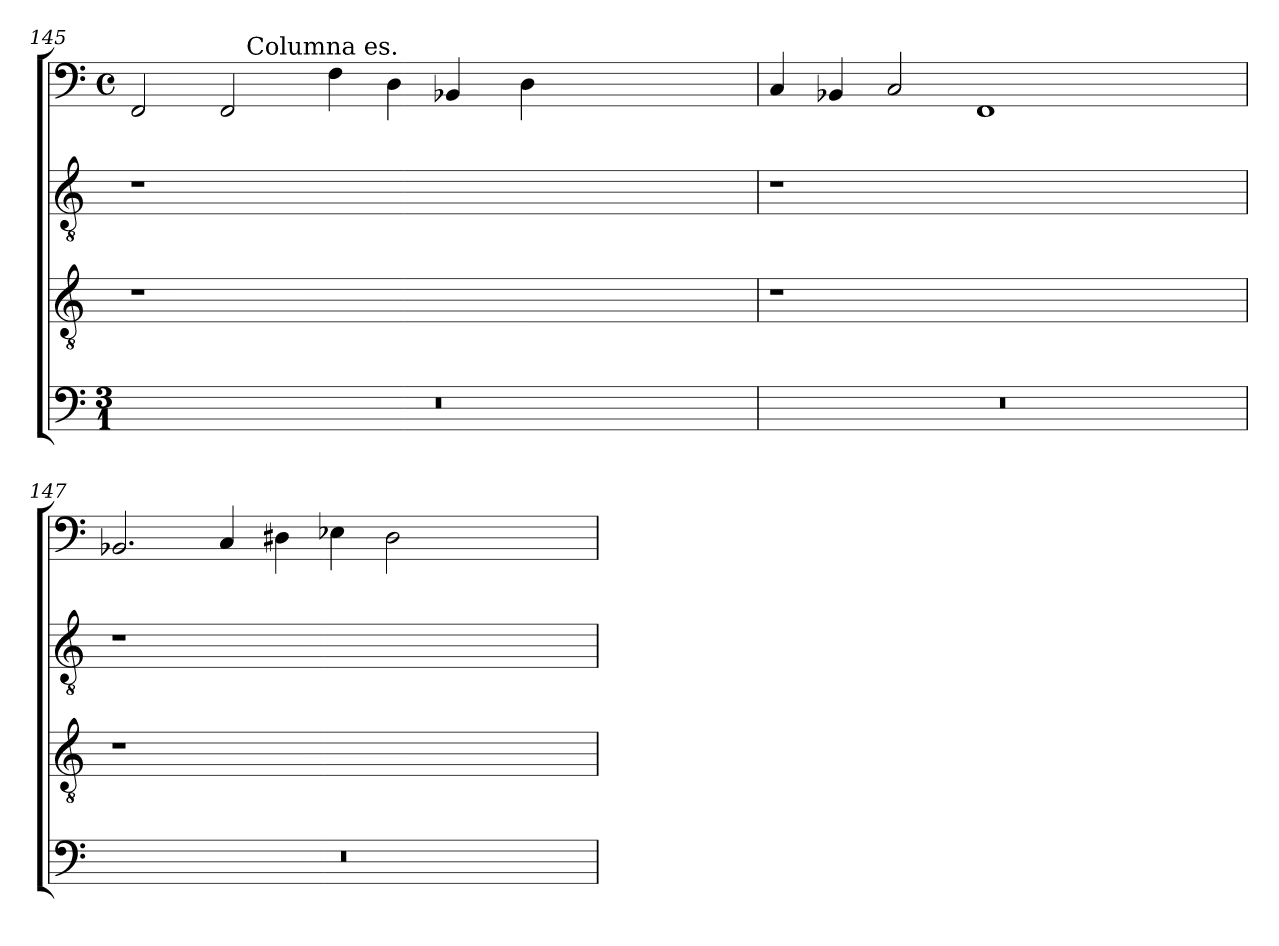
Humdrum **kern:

**kern	**kern	**kern	**kern
*part4	*part3	*part2	*part1
*staff4	*staff3	*staff2	*staff1
!!LO:LB:g=z
*clefF4	*clefGv2	*clefGv2	*clefF4
*k[]	*k[]	*k[]	*k[]
*C:	*C:	*C:	*C:
*M3/1	*	*	*M4/4
*	*	*	*met(c)
=145	=145	=145	=145
*	*	*	*^
0.r	1r	1r	2FF/	2ryy
.	.	.	2FF/	16ryy
!	!	!	!	!LO:TX:a:t=Columna es.
.	.	.	.	1ryy
.	0ryy	0ryy	4F\	.
.	.	.	4D\	.
.	.	.	4BB-X/	.
.	.	.	.	1ryy
.	.	.	4D\	.
.	.	.	1ryy	.
.	.	.	.	4..ryy
*	*	*	*v	*v
=146	=146	=146	=146
0.r	1r	1r	4C/
.	.	.	4BB-X/
.	.	.	2C/
.	0ryy	0ryy	1FF
.	.	.	1ryy
=147	=147	=147	=147
0.r	1r	1r	2.BB-X/
.	.	.	4C/
.	0ryy	0ryy	4D#\
.	.	.	4E-X\
.	.	.	2D#\
.	.	.	1ryy
=	=	=	=
*-	*-	*-	*-
